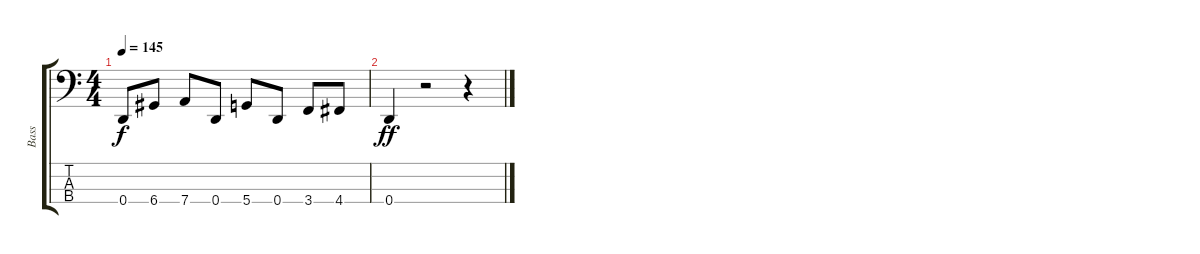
\track ("Bass" "Bass") {solo instrument electricbasspick}
\staff {score tabs}
\tuning (G2 D2 A1 D1) {hide}
\ts (4 4)
\tempo 145
\clef f4
\ks c
0.4.8{dy f} 6.4.8 7.4.8 0.4.8 5.4.8 0.4.8 3.4.8 4.4.8 |
0.4.4{dy ff} r.2 r.4
